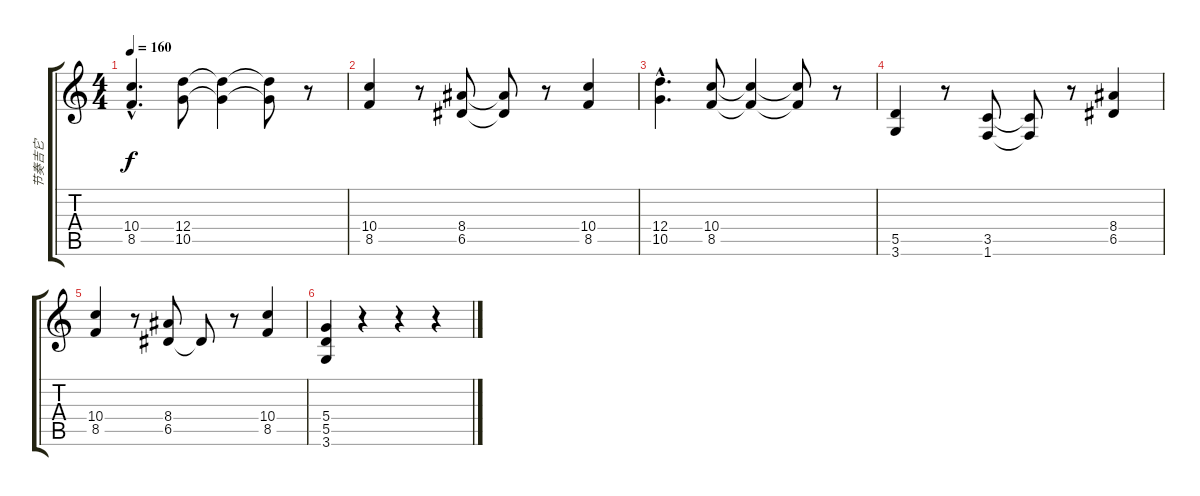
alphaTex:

\track ("节奏吉它" "节奏吉它") {instrument overdrivenguitar}
\staff {score tabs}
\tuning (E4 B3 G3 D3 A2 E2) {hide}
\ts (4 4)
\tempo 160
\clef g2
\ks c
(10.4{hac} 8.5{hac}).4{d dy f} (12.4 10.5).8 (12.4{t} 10.5{t}).4 (12.4{t} 10.5{t}).8 r.8 |
(10.4 8.5).4 r.8 (8.4 6.5).8 (8.4{t} 6.5{t}).8 r.8 (10.4 8.5).4 |
(12.4{hac} 10.5{hac}).4{d} (10.4 8.5).8 (10.4{t} 8.5{t}).4 (10.4{t} 8.5{t}).8 r.8 |
(5.5 3.6).4 r.8 (3.5 1.6).8 (3.5{t} 1.6{t}).8 r.8 (8.4 6.5).4 |
(10.4 8.5).4 r.8 (8.4 6.5).8 6.5{t}.8 r.8 (10.4 8.5).4 |
(5.4 5.5 3.6).4 r.4 r.4 r.4
